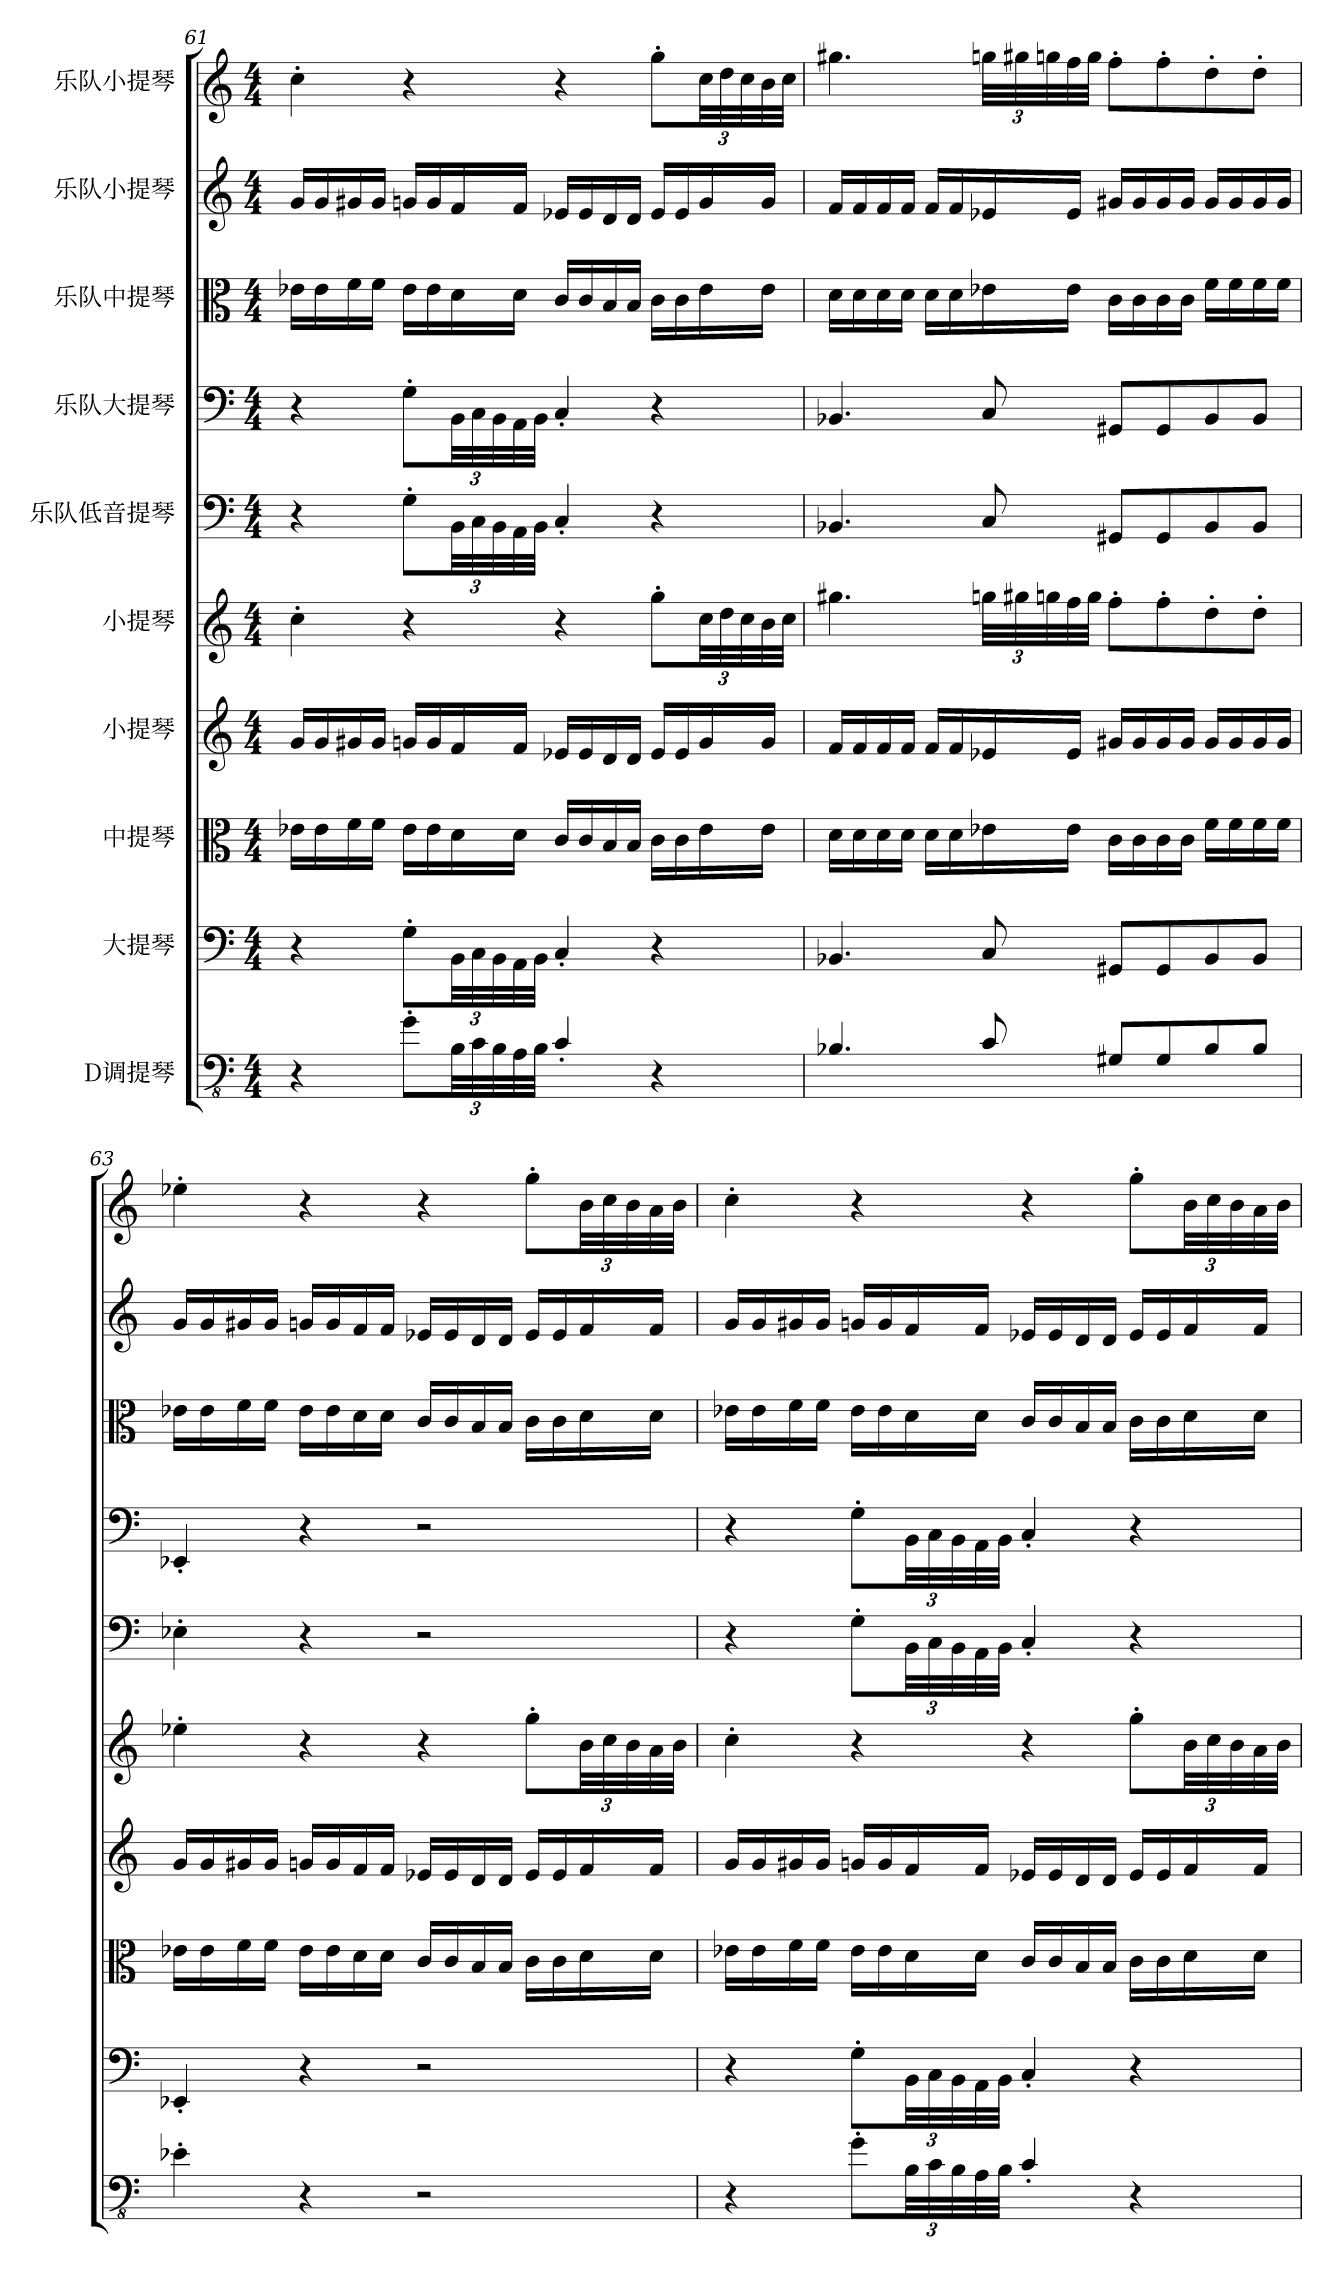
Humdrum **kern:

**kern	**kern	**kern	**kern	**kern	**kern	**kern	**kern	**kern	**kern
*part10	*part9	*part8	*part7	*part6	*part5	*part4	*part3	*part2	*part1
*staff10	*staff9	*staff8	*staff7	*staff6	*staff5	*staff4	*staff3	*staff2	*staff1
*I"D调提琴	*I"大提琴	*I"中提琴	*I"小提琴	*I"小提琴	*I"乐队低音提琴	*I"乐队大提琴	*I"乐队中提琴	*I"乐队小提琴	*I"乐队小提琴
*clefFv4	*clefF4	*clefC3	*clefG2	*clefG2	*clefF4	*clefF4	*clefC3	*clefG2	*clefG2
*ITrd7c12	*	*	*	*	*ITrd7c12	*	*	*	*
*k[]	*k[]	*k[]	*k[]	*k[]	*k[]	*k[]	*k[]	*k[]	*k[]
*M4/4	*M4/4	*M4/4	*M4/4	*M4/4	*M4/4	*M4/4	*M4/4	*M4/4	*M4/4
=61	=61	=61	=61	=61	=61	=61	=61	=61	=61
4r	4r	16e-X\LL	16g/LL	4cc'\	4r	4r	16e-X\LL	16g/LL	4cc'\
.	.	16e-\	16g/	.	.	.	16e-\	16g/	.
.	.	16f\	16g#X/	.	.	.	16f\	16g#X/	.
.	.	16f\JJ	16g#/JJ	.	.	.	16f\JJ	16g#/JJ	.
8GG'\L	8G'\L	16e-\LL	16gn/LL	4r	8GG'\L	8G'\L	16e-\LL	16gn/LL	4r
.	.	16e-\	16g/	.	.	.	16e-\	16g/	.
*Xbrackettup	*Xbrackettup	*	*	*	*Xbrackettup	*Xbrackettup	*	*	*
48BBB\LL	48BB\LL	16d\	16f/	.	48BBB\LL	48BB\LL	16d\	16f/	.
48CC\	48C\	.	.	.	48CC\	48C\	.	.	.
48BBB\	48BB\	.	.	.	48BBB\	48BB\	.	.	.
32AAA\	32AA\	16d\JJ	16f/JJ	.	32AAA\	32AA\	16d\JJ	16f/JJ	.
32BBB\JJJ	32BB\JJJ	.	.	.	32BBB\JJJ	32BB\JJJ	.	.	.
4CC'/	4C'/	16c/LL	16e-X/LL	4r	4CC'/	4C'/	16c/LL	16e-X/LL	4r
.	.	16c/	16e-/	.	.	.	16c/	16e-/	.
.	.	16B/	16d/	.	.	.	16B/	16d/	.
.	.	16B/JJ	16d/JJ	.	.	.	16B/JJ	16d/JJ	.
4r	4r	16c\LL	16e-/LL	8gg'\L	4r	4r	16c\LL	16e-/LL	8gg'\L
.	.	16c\	16e-/	.	.	.	16c\	16e-/	.
*	*	*	*	*Xbrackettup	*	*	*	*	*Xbrackettup
.	.	16e-\	16g/	48cc\LL	.	.	16e-\	16g/	48cc\LL
.	.	.	.	48dd\	.	.	.	.	48dd\
.	.	.	.	48cc\	.	.	.	.	48cc\
.	.	16e-\JJ	16g/JJ	32b\	.	.	16e-\JJ	16g/JJ	32b\
.	.	.	.	32cc\JJJ	.	.	.	.	32cc\JJJ
!!LO:PB:g=z
=62	=62	=62	=62	=62	=62	=62	=62	=62	=62
4.BBB-X/	4.BB-X/	16d\LL	16f/LL	4.gg#X\	4.BBB-X/	4.BB-X/	16d\LL	16f/LL	4.gg#X\
.	.	16d\	16f/	.	.	.	16d\	16f/	.
.	.	16d\	16f/	.	.	.	16d\	16f/	.
.	.	16d\JJ	16f/JJ	.	.	.	16d\JJ	16f/JJ	.
.	.	16d\LL	16f/LL	.	.	.	16d\LL	16f/LL	.
.	.	16d\	16f/	.	.	.	16d\	16f/	.
8CC/	8C/	16e-X\	16e-X/	48ggn\LLL	8CC/	8C/	16e-X\	16e-X/	48ggn\LLL
.	.	.	.	48gg#X\	.	.	.	.	48gg#X\
.	.	.	.	48ggn\	.	.	.	.	48ggn\
.	.	16e-\JJ	16e-/JJ	32ff\	.	.	16e-\JJ	16e-/JJ	32ff\
.	.	.	.	32gg\JJJ	.	.	.	.	32gg\JJJ
8GGG#X/L	8GG#X/L	16c\LL	16g#X/LL	8ff'\L	8GGG#X/L	8GG#X/L	16c\LL	16g#X/LL	8ff'\L
.	.	16c\	16g#/	.	.	.	16c\	16g#/	.
8GGG#/	8GG#/	16c\	16g#/	8ff'\	8GGG#/	8GG#/	16c\	16g#/	8ff'\
.	.	16c\JJ	16g#/JJ	.	.	.	16c\JJ	16g#/JJ	.
8BBB-/	8BB-/	16f\LL	16g#/LL	8dd'\	8BBB-/	8BB-/	16f\LL	16g#/LL	8dd'\
.	.	16f\	16g#/	.	.	.	16f\	16g#/	.
8BBB-/J	8BB-/J	16f\	16g#/	8dd'\J	8BBB-/J	8BB-/J	16f\	16g#/	8dd'\J
.	.	16f\JJ	16g#/JJ	.	.	.	16f\JJ	16g#/JJ	.
=63	=63	=63	=63	=63	=63	=63	=63	=63	=63
4EE-X'\	4EE-X'/	16e-X\LL	16g/LL	4ee-X'\	4EE-X'\	4EE-X'/	16e-X\LL	16g/LL	4ee-X'\
.	.	16e-\	16g/	.	.	.	16e-\	16g/	.
.	.	16f\	16g#X/	.	.	.	16f\	16g#X/	.
.	.	16f\JJ	16g#/JJ	.	.	.	16f\JJ	16g#/JJ	.
4r	4r	16e-\LL	16gn/LL	4r	4r	4r	16e-\LL	16gn/LL	4r
.	.	16e-\	16g/	.	.	.	16e-\	16g/	.
.	.	16d\	16f/	.	.	.	16d\	16f/	.
.	.	16d\JJ	16f/JJ	.	.	.	16d\JJ	16f/JJ	.
2r	2r	16c/LL	16e-X/LL	4r	2r	2r	16c/LL	16e-X/LL	4r
.	.	16c/	16e-/	.	.	.	16c/	16e-/	.
.	.	16B/	16d/	.	.	.	16B/	16d/	.
.	.	16B/JJ	16d/JJ	.	.	.	16B/JJ	16d/JJ	.
.	.	16c\LL	16e-/LL	8gg'\L	.	.	16c\LL	16e-/LL	8gg'\L
.	.	16c\	16e-/	.	.	.	16c\	16e-/	.
.	.	16d\	16f/	48b\LL	.	.	16d\	16f/	48b\LL
.	.	.	.	48cc\	.	.	.	.	48cc\
.	.	.	.	48b\	.	.	.	.	48b\
.	.	16d\JJ	16f/JJ	32a\	.	.	16d\JJ	16f/JJ	32a\
.	.	.	.	32b\JJJ	.	.	.	.	32b\JJJ
!!LO:PB:g=z
=64	=64	=64	=64	=64	=64	=64	=64	=64	=64
4r	4r	16e-X\LL	16g/LL	4cc'\	4r	4r	16e-X\LL	16g/LL	4cc'\
.	.	16e-\	16g/	.	.	.	16e-\	16g/	.
.	.	16f\	16g#X/	.	.	.	16f\	16g#X/	.
.	.	16f\JJ	16g#/JJ	.	.	.	16f\JJ	16g#/JJ	.
8GG'\L	8G'\L	16e-\LL	16gn/LL	4r	8GG'\L	8G'\L	16e-\LL	16gn/LL	4r
.	.	16e-\	16g/	.	.	.	16e-\	16g/	.
48BBB\LL	48BB\LL	16d\	16f/	.	48BBB\LL	48BB\LL	16d\	16f/	.
48CC\	48C\	.	.	.	48CC\	48C\	.	.	.
48BBB\	48BB\	.	.	.	48BBB\	48BB\	.	.	.
32AAA\	32AA\	16d\JJ	16f/JJ	.	32AAA\	32AA\	16d\JJ	16f/JJ	.
32BBB\JJJ	32BB\JJJ	.	.	.	32BBB\JJJ	32BB\JJJ	.	.	.
4CC'/	4C'/	16c/LL	16e-X/LL	4r	4CC'/	4C'/	16c/LL	16e-X/LL	4r
.	.	16c/	16e-/	.	.	.	16c/	16e-/	.
.	.	16B/	16d/	.	.	.	16B/	16d/	.
.	.	16B/JJ	16d/JJ	.	.	.	16B/JJ	16d/JJ	.
4r	4r	16c\LL	16e-/LL	8gg'\L	4r	4r	16c\LL	16e-/LL	8gg'\L
.	.	16c\	16e-/	.	.	.	16c\	16e-/	.
.	.	16d\	16f/	48b\LL	.	.	16d\	16f/	48b\LL
.	.	.	.	48cc\	.	.	.	.	48cc\
.	.	.	.	48b\	.	.	.	.	48b\
.	.	16d\JJ	16f/JJ	32a\	.	.	16d\JJ	16f/JJ	32a\
.	.	.	.	32b\JJJ	.	.	.	.	32b\JJJ
=	=	=	=	=	=	=	=	=	=
*-	*-	*-	*-	*-	*-	*-	*-	*-	*-
